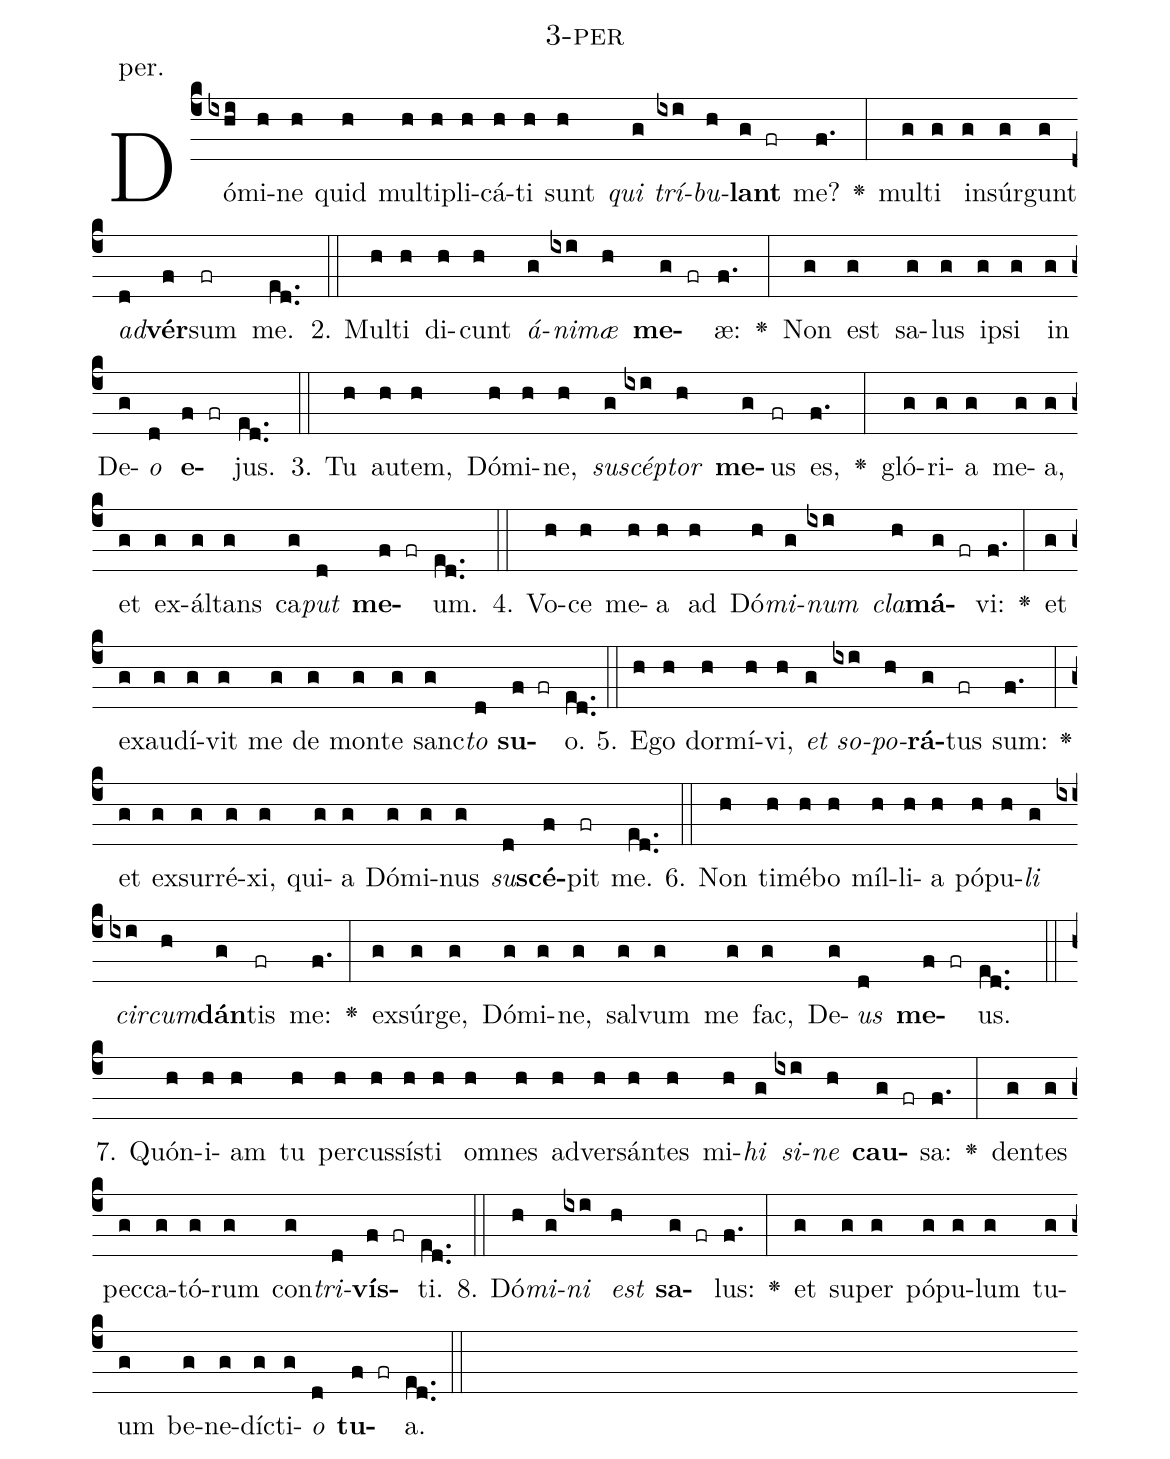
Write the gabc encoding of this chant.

name: 3-per;
annotation: per.;
%%
(c4)Dó(ixhi)mi(h)ne(h) quid(h) mul(h)ti(h)pli(h)cá(h)ti(h) sunt(h) <i>qui</i>(g) <i>trí</i>(ixi)<i>bu</i>(h)<b>lant</b>(g fr) me?(f.) <v>\greheightstar</v>(:) mul(g)ti(g) in(g)súr(g)gunt(g) <i>ad</i>(d)<b>vér</b>(f)sum(fr) me.(ed..) (::)
2. Mul(h)ti(h) di(h)cunt(h) <i>á</i>(g)<i>ni</i>(ixi)<i>mæ</i>(h) <b>me</b>(g fr)æ:(f.) <v>\greheightstar</v>(:) Non(g) est(g) sa(g)lus(g) ip(g)si(g) in(g) De(g)<i>o</i>(d) <b>e</b>(f fr)jus.(ed..) (::)
3. Tu(h) au(h)tem,(h) Dó(h)mi(h)ne,(h) <i>su</i>(g)<i>scép</i>(ixi)<i>tor</i>(h) <b>me</b>(g)us(fr) es,(f.) <v>\greheightstar</v>(:) gló(g)ri(g)a(g) me(g)a,(g) et(g) ex(g)ál(g)tans(g) ca(g)<i>put</i>(d) <b>me</b>(f fr)um.(ed..) (::)
4. Vo(h)ce(h) me(h)a(h) ad(h) Dó(h)<i>mi</i>(g)<i>num</i>(ixi) <i>cla</i>(h)<b>má</b>(g fr)vi:(f.) <v>\greheightstar</v>(:) et(g) ex(g)au(g)dí(g)vit(g) me(g) de(g) mon(g)te(g) sanc(g)<i>to</i>(d) <b>su</b>(f fr)o.(ed..) (::)
5. E(h)go(h) dor(h)mí(h)vi,(h) <i>et</i>(g) <i>so</i>(ixi)<i>po</i>(h)<b>rá</b>(g)tus(fr) sum:(f.) <v>\greheightstar</v>(:) et(g) ex(g)sur(g)ré(g)xi,(g) qui(g)a(g) Dó(g)mi(g)nus(g) <i>su</i>(d)<b>scé</b>(f)pit(fr) me.(ed..) (::)
6. Non(h) ti(h)mé(h)bo(h) míl(h)li(h)a(h) pó(h)pu(h)<i>li</i>(g) <i>cir</i>(ixi)<i>cum</i>(h)<b>dán</b>(g)tis(fr) me:(f.) <v>\greheightstar</v>(:) ex(g)súr(g)ge,(g) Dó(g)mi(g)ne,(g) sal(g)vum(g) me(g) fac,(g) De(g)<i>us</i>(d) <b>me</b>(f fr)us.(ed..) (::)
7. Quón(h)i(h)am(h) tu(h) per(h)cus(h)sís(h)ti(h) om(h)nes(h) ad(h)ver(h)sán(h)tes(h) mi(h)<i>hi</i>(g) <i>si</i>(ixi)<i>ne</i>(h) <b>cau</b>(g fr)sa:(f.) <v>\greheightstar</v>(:) den(g)tes(g) pec(g)ca(g)tó(g)rum(g) con(g)<i>tri</i>(d)<b>vís</b>(f fr)ti.(ed..) (::)
8. Dó(h)<i>mi</i>(g)<i>ni</i>(ixi) <i>est</i>(h) <b>sa</b>(g fr)lus:(f.) <v>\greheightstar</v>(:) et(g) su(g)per(g) pó(g)pu(g)lum(g) tu(g)um(g) be(g)ne(g)díc(g)ti(g)<i>o</i>(d) <b>tu</b>(f fr)a.(ed..) (::)
